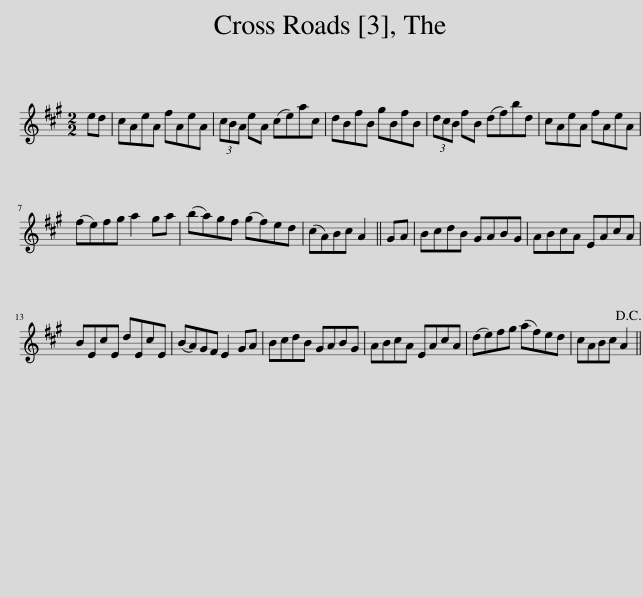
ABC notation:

X:1
L:1/8
M:2/2
I:linebreak $
K:A
V:1 treble
V:1
 ed | cAeA fAeA | (3cBA eA (ce)ac | dBfB gBfB | (3dcB fB (df)bd | %5
 cAeA fAeA |$ (fe)fg a2 ga | (ba)gf (gf)ed | (cA)Bc A2 || GA | %10
 BcdB GABG | ABcA EAcA |$ BEcE dEcE | (BA)GF E2 GA | BcdB GABG | %15
 ABcA EAcA | (de)fg (af)ed | cABc A2!D.C.! || %18
